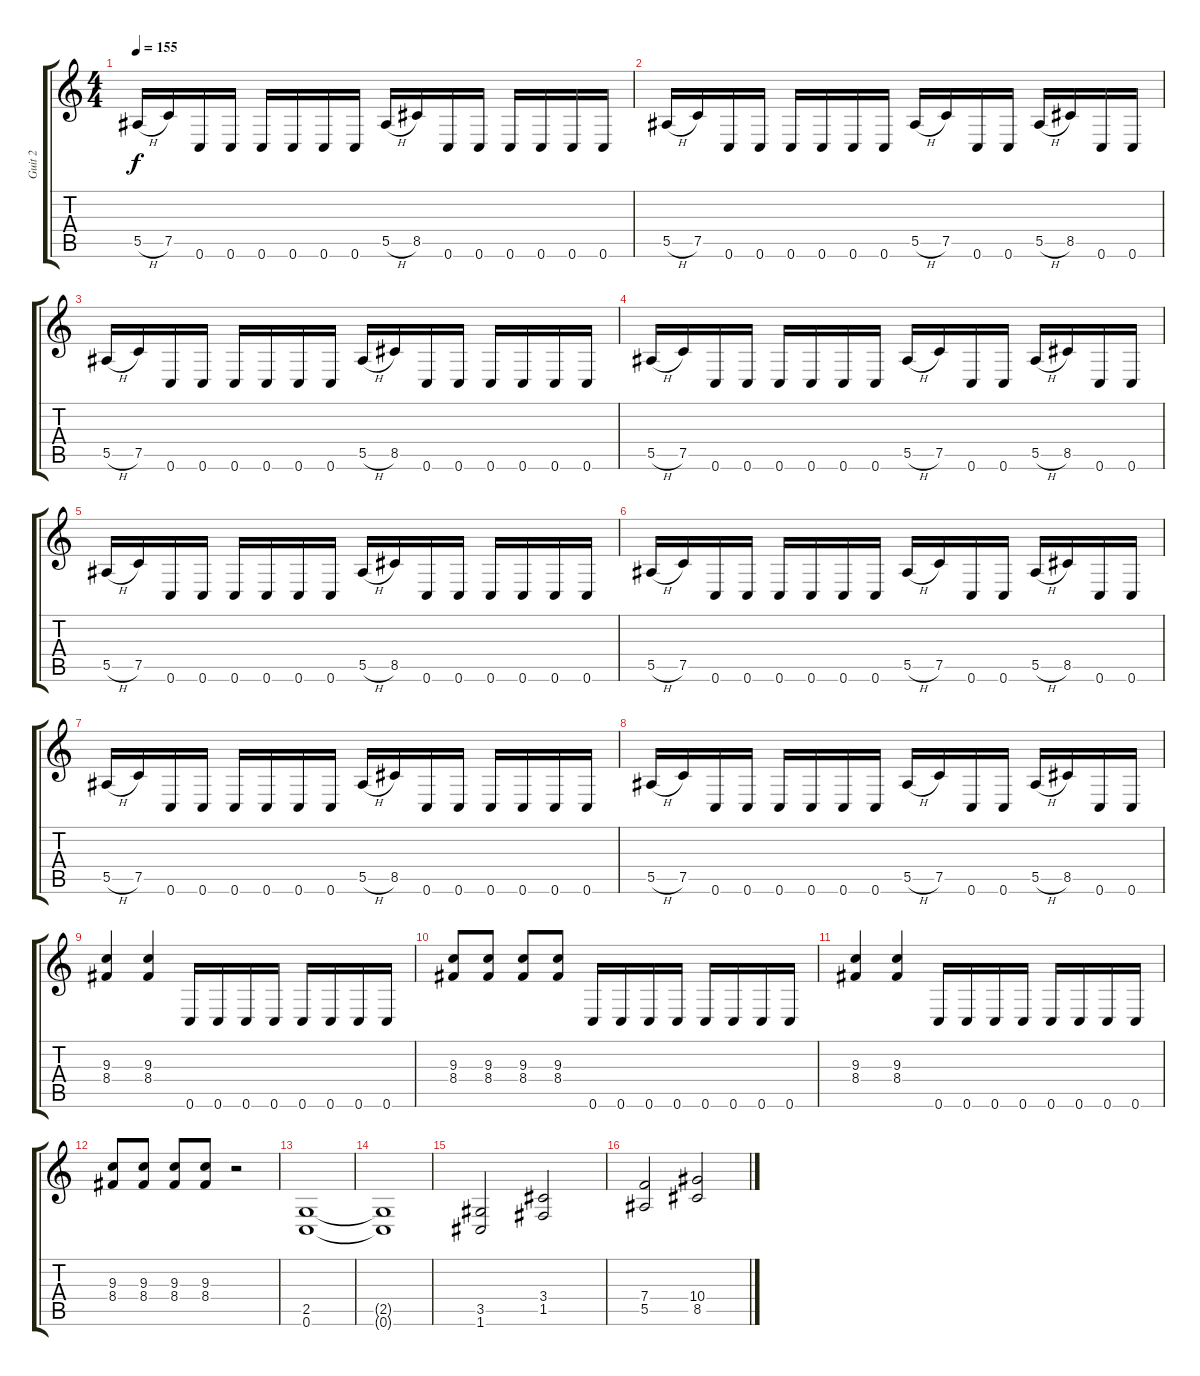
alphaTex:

\track ("Guit 2" "Guit 2") {instrument distortionguitar}
\staff {score tabs}
\tuning (C4 G3 Eb3 Bb2 F2 C2) {hide}
\ts (4 4)
\tempo 155
\clef g2
\ks c
5.5{h}.16{dy f} 7.5.16 0.6.16 0.6.16 0.6.16 0.6.16 0.6.16 0.6.16 5.5{h}.16 8.5.16 0.6.16 0.6.16 0.6.16 0.6.16 0.6.16 0.6.16 |
5.5{h}.16 7.5.16 0.6.16 0.6.16 0.6.16 0.6.16 0.6.16 0.6.16 5.5{h}.16 7.5.16 0.6.16 0.6.16 5.5{h}.16 8.5.16 0.6.16 0.6.16 |
5.5{h}.16 7.5.16 0.6.16 0.6.16 0.6.16 0.6.16 0.6.16 0.6.16 5.5{h}.16 8.5.16 0.6.16 0.6.16 0.6.16 0.6.16 0.6.16 0.6.16 |
5.5{h}.16 7.5.16 0.6.16 0.6.16 0.6.16 0.6.16 0.6.16 0.6.16 5.5{h}.16 7.5.16 0.6.16 0.6.16 5.5{h}.16 8.5.16 0.6.16 0.6.16 |
5.5{h}.16 7.5.16 0.6.16 0.6.16 0.6.16 0.6.16 0.6.16 0.6.16 5.5{h}.16 8.5.16 0.6.16 0.6.16 0.6.16 0.6.16 0.6.16 0.6.16 |
5.5{h}.16 7.5.16 0.6.16 0.6.16 0.6.16 0.6.16 0.6.16 0.6.16 5.5{h}.16 7.5.16 0.6.16 0.6.16 5.5{h}.16 8.5.16 0.6.16 0.6.16 |
5.5{h}.16 7.5.16 0.6.16 0.6.16 0.6.16 0.6.16 0.6.16 0.6.16 5.5{h}.16 8.5.16 0.6.16 0.6.16 0.6.16 0.6.16 0.6.16 0.6.16 |
5.5{h}.16 7.5.16 0.6.16 0.6.16 0.6.16 0.6.16 0.6.16 0.6.16 5.5{h}.16 7.5.16 0.6.16 0.6.16 5.5{h}.16 8.5.16 0.6.16 0.6.16 |
(9.3 8.4).4 (9.3 8.4).4 0.6.16 0.6.16 0.6.16 0.6.16 0.6.16 0.6.16 0.6.16 0.6.16 |
(9.3 8.4).8 (9.3 8.4).8 (9.3 8.4).8 (9.3 8.4).8 0.6.16 0.6.16 0.6.16 0.6.16 0.6.16 0.6.16 0.6.16 0.6.16 |
(9.3 8.4).4 (9.3 8.4).4 0.6.16 0.6.16 0.6.16 0.6.16 0.6.16 0.6.16 0.6.16 0.6.16 |
(9.3 8.4).8 (9.3 8.4).8 (9.3 8.4).8 (9.3 8.4).8 r.2 |
(2.5 0.6).1 |
(2.5{t} 0.6{t}).1 |
(3.5 1.6).2 (3.4 1.5).2 |
(7.4 5.5).2 (10.4 8.5).2
